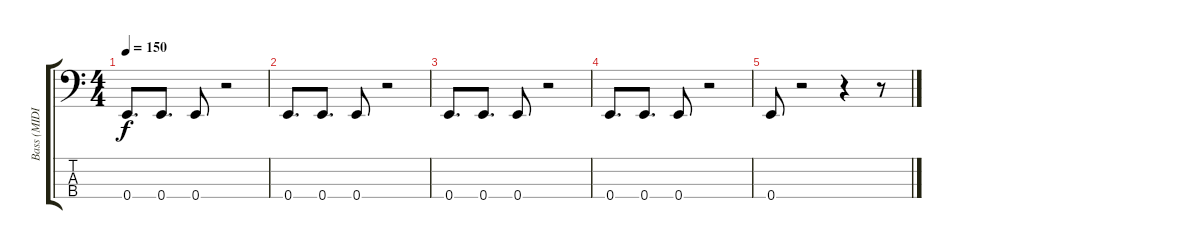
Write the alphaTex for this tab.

\track ("Bass (MIDI)" "Bass (MIDI") {instrument electricbassfinger}
\staff {score tabs}
\tuning (G2 D2 A1 E1) {hide}
\ts (4 4)
\tempo 150
\clef f4
\ks c
0.4.8{d dy f} 0.4.8{d} 0.4.8 r.2 |
0.4.8{d} 0.4.8{d} 0.4.8 r.2 |
0.4.8{d} 0.4.8{d} 0.4.8 r.2 |
0.4.8{d} 0.4.8{d} 0.4.8 r.2 |
0.4.8 r.2 r.4 r.8
